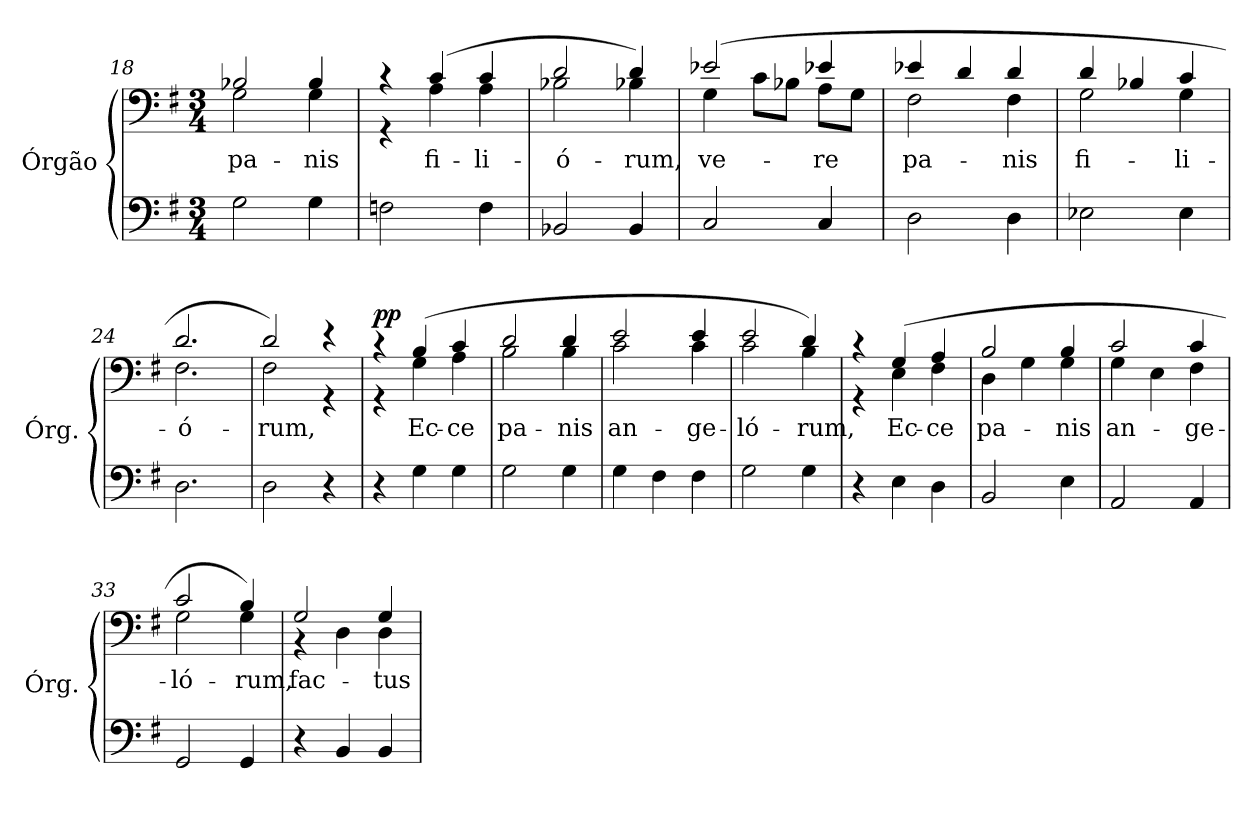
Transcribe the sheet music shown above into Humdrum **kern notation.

**kern	**kern	**text	**dynam
*part1	*part1	*part1	*part1
*staff2	*staff1	*staff1	*staff1/2
*I"Órgão	*	*	*
*I'Órg.	*	*	*
*clefF4	*clefF4	*	*
*k[f#]	*k[f#]	*	*
*G:	*G:	*	*
*M3/4	*M3/4	*	*
=18	=18	=18	=18
!	!	!LO:LY:b:color=#000000	!
*	*^	*	*
2Gi\	2B-Xi/	2Gi\	pa-	.
!	!	!	!LO:LY:b:color=#000000	!
4Gi\	4B-i/	4Gi\	-nis	.
=19	=19	=19	=19	=19
2Fni\	4r	4r	.	.
!	!	!	!LO:LY:b:color=#000000	!
.	(4ci/	4Ai\	fi-	.
!	!	!	!LO:LY:b:color=#000000	!
4Fi\	4ci/	4Ai\	-li-	.
=20	=20	=20	=20	=20
!	!	!	!LO:LY:b:color=#000000	!
2BB-Xi/	2di/	2B-Xi\	-ó-	.
!	!	!	!LO:LY:b:color=#000000	!
4BB-i/	4di/)	4B-Xi\	-rum,	.
=21	=21	=21	=21	=21
!	!	!	!LO:LY:b:color=#000000	!
2Ci/	(2e-Xi/	4Gi\	ve-	.
.	.	8ci\L	.	.
.	.	8B-Xi\J	.	.
!	!	!	!LO:LY:b:color=#000000	!
4Ci/	4e-Xi/	8Ai\L	-re	.
.	.	8Gi\J	.	.
=22	=22	=22	=22	=22
!	!	!	!LO:LY:b:color=#000000	!
2Di\	4e-Xi/	2F#i\	pa-	.
.	4di/	.	.	.
!	!	!	!LO:LY:b:color=#000000	!
4Di\	4di/	4F#i\	-nis	.
=23	=23	=23	=23	=23
!	!	!	!LO:LY:b:color=#000000	!
2E-Xi\	4di/	2Gi\	fi-	.
.	4B-Xi/	.	.	.
!	!	!	!LO:LY:b:color=#000000	!
4E-i\	4ci/	4Gi\	-li-	.
=24	=24	=24	=24	=24
!	!	!	!LO:LY:b:color=#000000	!
2.Di\	2.di/	2.F#i\	-ó-	.
=25	=25	=25	=25	=25
!	!	!	!LO:LY:b:color=#000000	!
2Di\	2di/)	2F#i\	-rum,	.
4r	4r	4r	.	.
!!LO:LB:g=z	!!
=26	=26	=26	=26	=26
4r	4r	4r	.	p p
!	!	!	!LO:LY:b:color=#000000	!
4Gi\	(4Bi/	4Gi\	Ec-	.
!	!	!	!LO:LY:b:color=#000000	!
4Gi\	4ci/	4Ai\	-ce	.
=27	=27	=27	=27	=27
!	!	!	!LO:LY:b:color=#000000	!
2Gi\	2di/	2Bi\	pa-	.
!	!	!	!LO:LY:b:color=#000000	!
4Gi\	4di/	4Bi\	-nis	.
=28	=28	=28	=28	=28
!	!	!	!LO:LY:b:color=#000000	!
4Gi\	2ei/	2ci\	an-	.
4F#i\	.	.	.	.
!	!	!	!LO:LY:b:color=#000000	!
4F#i\	4ei/	4ci\	-ge-	.
=29	=29	=29	=29	=29
!	!	!	!LO:LY:b:color=#000000	!
2Gi\	2ei/	2ci\	-ló-	.
!	!	!	!LO:LY:b:color=#000000	!
4Gi\	4di/)	4Bi\	-rum,	.
=30	=30	=30	=30	=30
4r	4r	4r	.	.
!	!	!	!LO:LY:b:color=#000000	!
4Ei\	(4Gi/	4Ei\	Ec-	.
!	!	!	!LO:LY:b:color=#000000	!
4Di\	4Ai/	4F#i\	-ce	.
=31	=31	=31	=31	=31
!	!	!	!LO:LY:b:color=#000000	!
2BBi/	2Bi/	4Di\	pa-	.
.	.	4Gi\	.	.
!	!	!	!LO:LY:b:color=#000000	!
4Ei\	4Bi/	4Gi\	-nis	.
=32	=32	=32	=32	=32
!	!	!	!LO:LY:b:color=#000000	!
2AAi/	2ci/	4Gi\	an-	.
.	.	4Ei\	.	.
!	!	!	!LO:LY:b:color=#000000	!
4AAi/	4ci/	4F#i\	-ge-	.
=33	=33	=33	=33	=33
!	!	!	!LO:LY:b:color=#000000	!
2GGi/	2ci/	2Gi\	-ló-	.
!	!	!	!LO:LY:b:color=#000000	!
4GGi/	4Bi/)	4Gi\	-rum,	.
!!LO:LB:g=z	!!
=34	=34	=34	=34	=34
!	!	!	!LO:LY:b:color=#000000	!
4r	2Gi/	4r	fac-	.
4BBi/	.	4Di\	.	.
!	!	!	!LO:LY:b:color=#000000	!
4BBi/	4Gi/	4Di\	-tus	.
*	*v	*v	*	*
=	=	=	=
*-	*-	*-	*-
